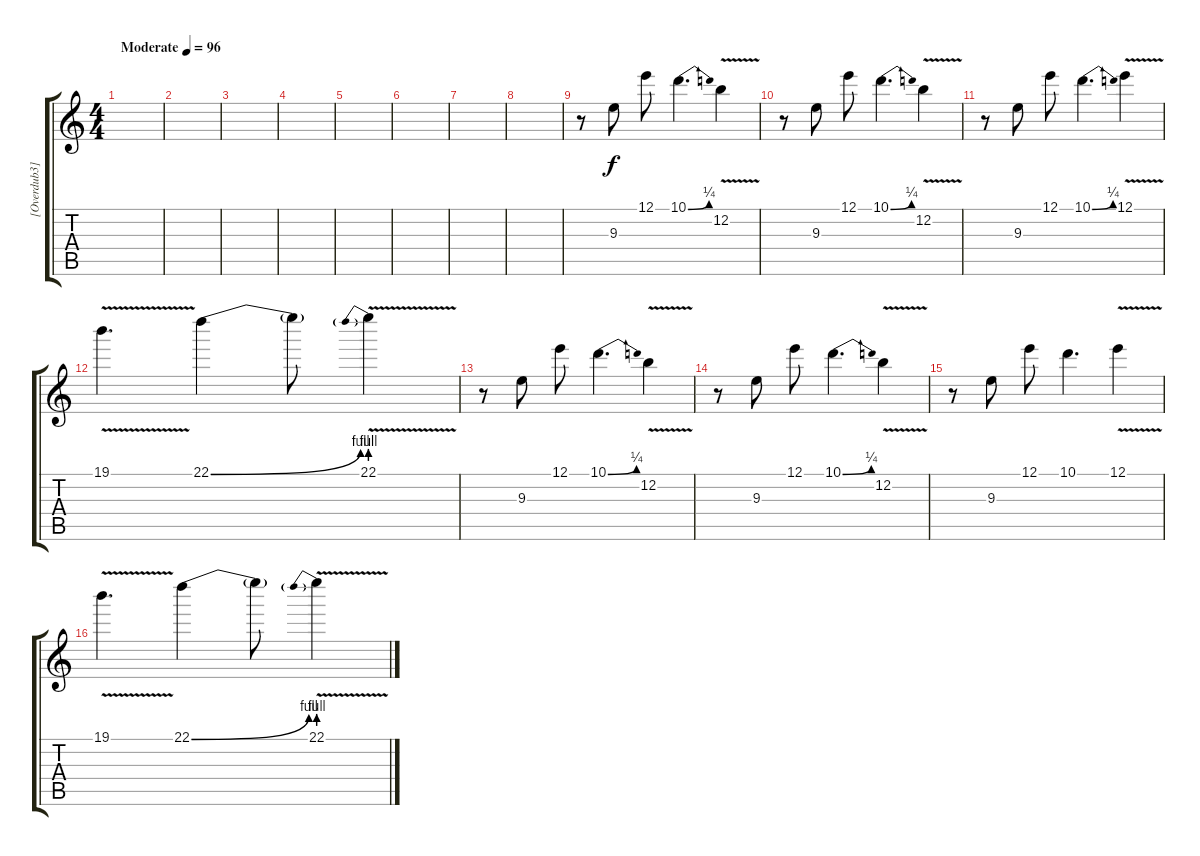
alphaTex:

\track ("[Overdub3]" "[Overdub3]") {instrument distortionguitar}
\staff {score tabs}
\tuning (E4 B3 G3 D3 A2 E2) {hide}
\ts (4 4)
\tempo (96 "Moderate")
\clef g2
\ks c
|
|
|
|
|
|
|
|
r.8{volume 13} 9.3.8 12.1.8 10.1{be (bend 0 0 60 1)}.4{d} 12.2{v}.4 |
r.8 9.3.8 12.1.8 10.1{be (bend 0 0 60 1)}.4{d} 12.2{v}.4 |
r.8 9.3.8 12.1.8 10.1{be (bend 0 0 60 1)}.4{d} 12.1{v}.4 |
19.1{v}.4{d} 22.1{be (bend 0 0 60 4)}.4 22.1{t}.8 22.1{be (prebend 0 4 60 4) v}.4 |
r.8 9.3.8 12.1.8 10.1{be (bend 0 0 60 1)}.4{d} 12.2{v}.4 |
r.8 9.3.8 12.1.8 10.1{be (bend 0 0 60 1)}.4{d} 12.2{v}.4 |
r.8 9.3.8 12.1.8 10.1.4{d} 12.1{v}.4 |
19.1{v}.4{d} 22.1{be (bend 0 0 60 4)}.4 22.1{t}.8 22.1{be (prebend 0 4 60 4) v}.4
